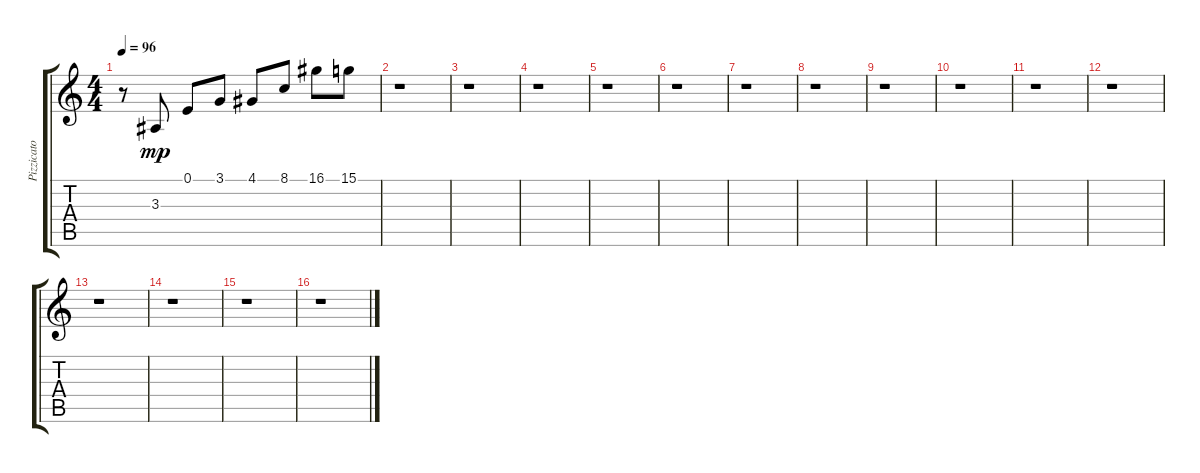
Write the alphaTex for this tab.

\track ("Pizzicato violins" "Pizzicato ") {instrument pizzicatostrings}
\staff {score tabs}
\tuning (E4 B3 G3 D3 A2 E2) {hide}
\ts (4 4)
\tempo 96
\clef g2
\ks c
r.8{dy mp} 3.3.8 0.1.8 3.1.8 4.1.8 8.1.8 16.1.8 15.1.8 |
r.1 |
r.1 |
r.1 |
r.1 |
r.1 |
r.1 |
r.1 |
r.1 |
r.1 |
r.1 |
r.1 |
r.1 |
r.1 |
r.1 |
r.1
